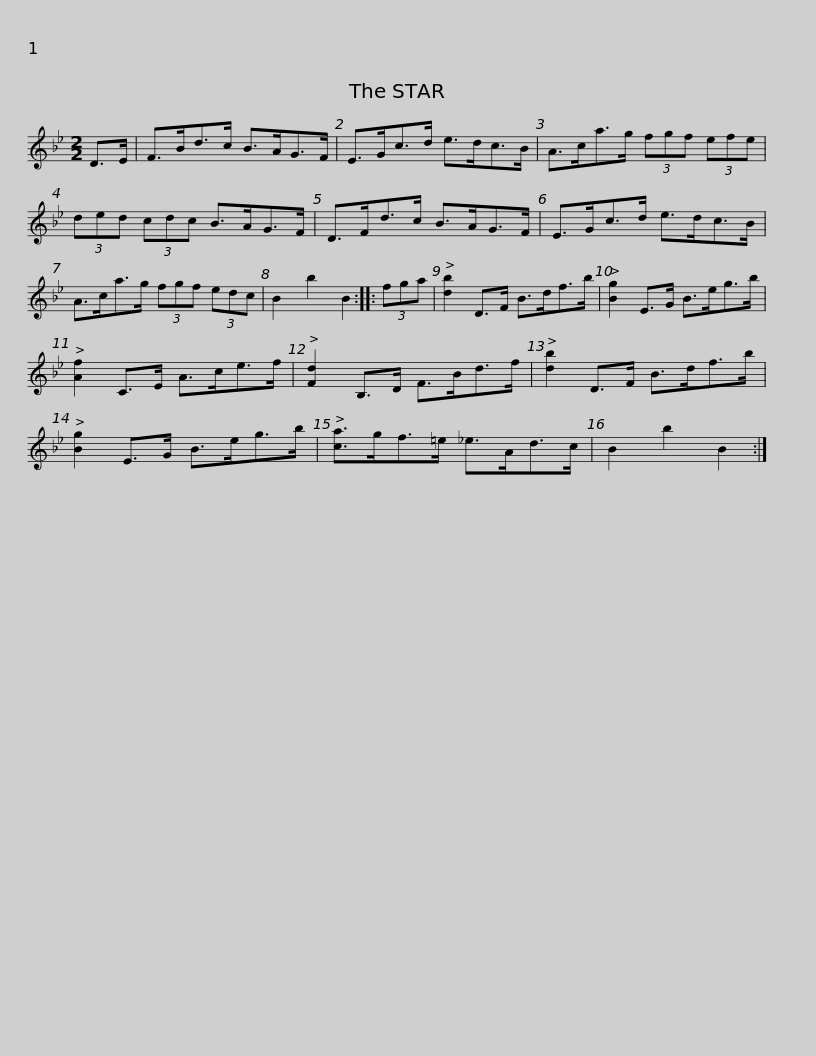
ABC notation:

X:1
L:1/8
M:2/2
I:linebreak $
K:Bb
V:1 treble
V:1
 D>E | F>Bd>c B>AG>F | E>Gc>d e>dc>B | A>ca>g (3fgf (3efe | (3ded (3cdc B>AG>F |$ %5
 D>Fd>c B>AG>F | E>Gc>d e>dc>B | A>ca>g (3fgf (3edc | B2 b2 B2 :: (3fga |$ %10
 [db]2 D>F B>df>b | [Bg]2 E>G B>eg>b | [Af]2 C>E A>ce>f | [Fd]2 B,>D F>Bd>f | [db]2 D>F B>df>b |$ %15
 [Bg]2 E>G B>eg>b | [ca]>gf>=e _e>Ad>c | B2 b2 B2 :| %18
